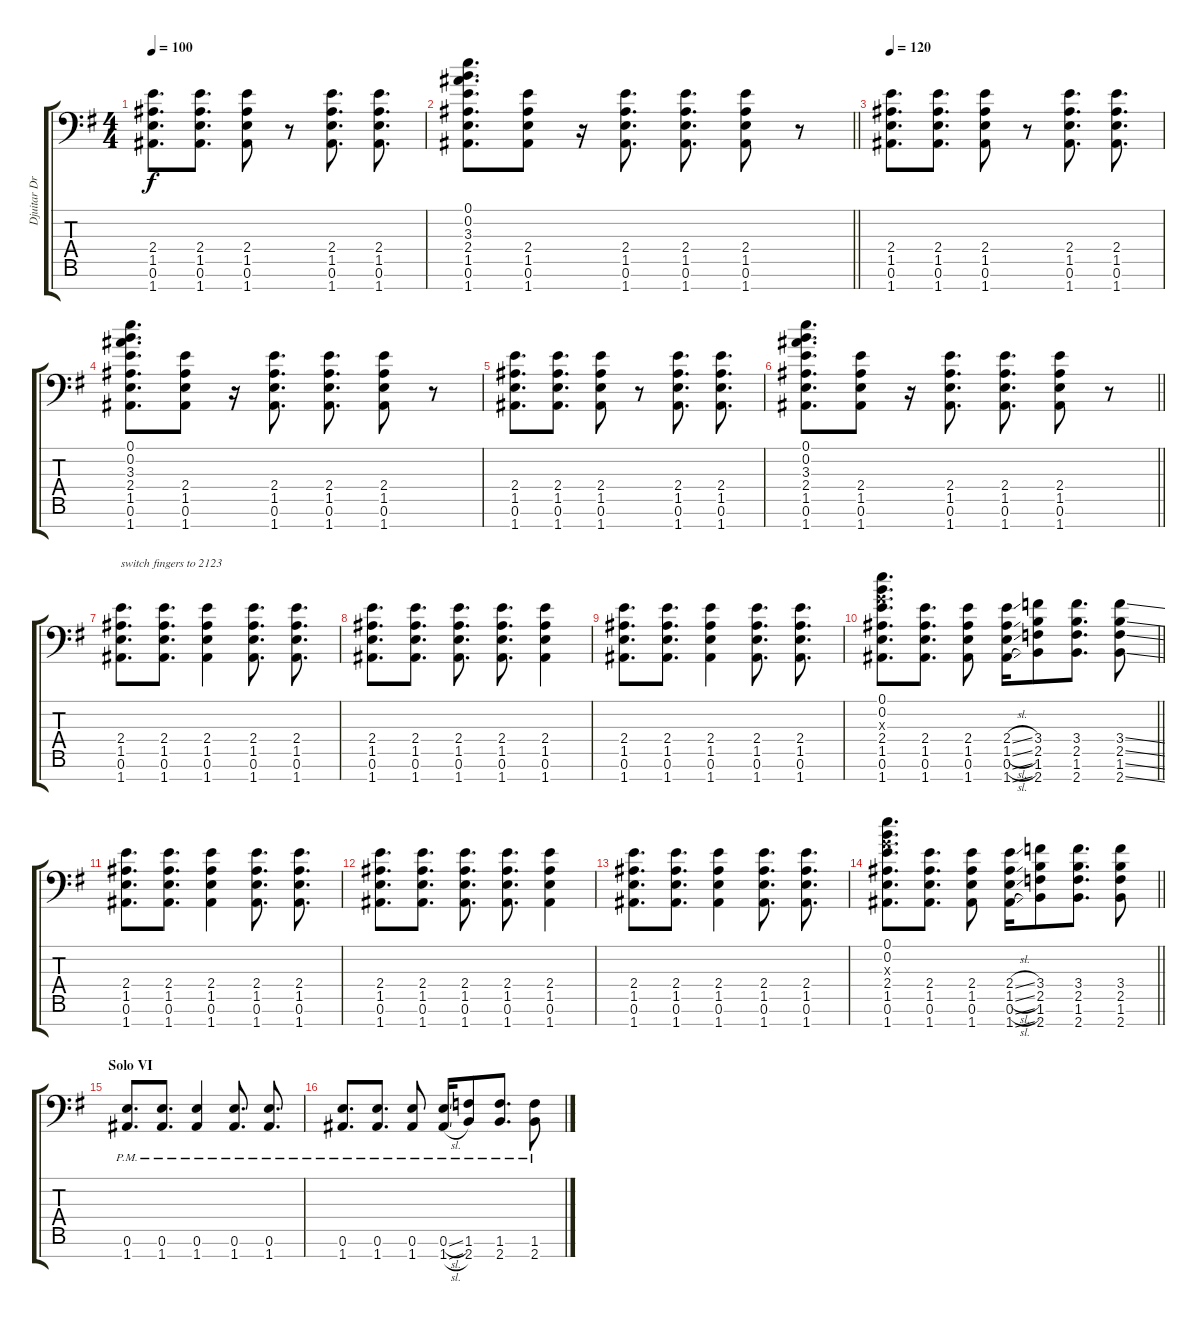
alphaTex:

\track ("Djuitar Dropped A" "Djuitar Dr") {instrument distortionguitar}
\staff {score tabs}
\tuning (E4 B3 G3 D3 A2 E2 A1) {hide}
\ts (4 4)
\tempo 100
\clef f4
\ks eminor
(2.4 1.5 0.6 1.7).8{d dy f} (2.4 1.5 0.6 1.7).8{d} (2.4 1.5 0.6 1.7).8 r.8 (2.4 1.5 0.6 1.7).8{d} (2.4 1.5 0.6 1.7).8{d} |
\barLineRight lightlight
(0.1 0.2 3.3 2.4 1.5 0.6 1.7).8{d} (2.4 1.5 0.6 1.7).8 r.16 (2.4 1.5 0.6 1.7).8{d} (2.4 1.5 0.6 1.7).8{d} (2.4 1.5 0.6 1.7).8 r.8 |
\tempo 120
(2.4 1.5 0.6 1.7).8{d} (2.4 1.5 0.6 1.7).8{d} (2.4 1.5 0.6 1.7).8 r.8 (2.4 1.5 0.6 1.7).8{d} (2.4 1.5 0.6 1.7).8{d} |
(0.1 0.2 3.3 2.4 1.5 0.6 1.7).8{d} (2.4 1.5 0.6 1.7).8 r.16 (2.4 1.5 0.6 1.7).8{d} (2.4 1.5 0.6 1.7).8{d} (2.4 1.5 0.6 1.7).8 r.8 |
(2.4 1.5 0.6 1.7).8{d} (2.4 1.5 0.6 1.7).8{d} (2.4 1.5 0.6 1.7).8 r.8 (2.4 1.5 0.6 1.7).8{d} (2.4 1.5 0.6 1.7).8{d} |
\barLineRight lightlight
(0.1 0.2 3.3 2.4 1.5 0.6 1.7).8{d} (2.4 1.5 0.6 1.7).8 r.16 (2.4 1.5 0.6 1.7).8{d} (2.4 1.5 0.6 1.7).8{d} (2.4 1.5 0.6 1.7).8 r.8 |
\section ("" "")
(2.4 1.5 0.6 1.7).8{d txt "switch fingers to 2123"} (2.4 1.5 0.6 1.7).8{d} (2.4 1.5 0.6 1.7).4 (2.4 1.5 0.6 1.7).8{d} (2.4 1.5 0.6 1.7).8{d} |
(2.4 1.5 0.6 1.7).8{d} (2.4 1.5 0.6 1.7).8{d} (2.4 1.5 0.6 1.7).8{d} (2.4 1.5 0.6 1.7).8{d} (2.4 1.5 0.6 1.7).4 |
(2.4 1.5 0.6 1.7).8{d} (2.4 1.5 0.6 1.7).8{d} (2.4 1.5 0.6 1.7).4 (2.4 1.5 0.6 1.7).8{d} (2.4 1.5 0.6 1.7).8{d} |
\barLineRight lightlight
(0.1 0.2 0.3{x} 2.4 1.5 0.6 1.7).8{d} (2.4 1.5 0.6 1.7).8{d} (2.4 1.5 0.6 1.7).8 (2.4{sl} 1.5{sl} 0.6{sl} 1.7{sl}).16 (3.4 2.5 1.6 2.7).8 (3.4 2.5 1.6 2.7).8{d} (3.4{ss} 2.5{ss} 1.6{ss} 2.7{ss}).8 |
(2.4 1.5 0.6 1.7).8{d} (2.4 1.5 0.6 1.7).8{d} (2.4 1.5 0.6 1.7).4 (2.4 1.5 0.6 1.7).8{d} (2.4 1.5 0.6 1.7).8{d} |
(2.4 1.5 0.6 1.7).8{d} (2.4 1.5 0.6 1.7).8{d} (2.4 1.5 0.6 1.7).8{d} (2.4 1.5 0.6 1.7).8{d} (2.4 1.5 0.6 1.7).4 |
(2.4 1.5 0.6 1.7).8{d} (2.4 1.5 0.6 1.7).8{d} (2.4 1.5 0.6 1.7).4 (2.4 1.5 0.6 1.7).8{d} (2.4 1.5 0.6 1.7).8{d} |
\barLineRight lightlight
(0.1 0.2 0.3{x} 2.4 1.5 0.6 1.7).8{d} (2.4 1.5 0.6 1.7).8{d} (2.4 1.5 0.6 1.7).8 (2.4{sl} 1.5{sl} 0.6{sl} 1.7{sl}).16 (3.4 2.5 1.6 2.7).8 (3.4 2.5 1.6 2.7).8{d} (3.4 2.5 1.6 2.7).8 |
\section ("" "Solo VI")
(0.6{pm} 1.7{pm}).8{d} (0.6{pm} 1.7{pm}).8{d} (0.6{pm} 1.7{pm}).4 (0.6{pm} 1.7{pm}).8{d} (0.6{pm} 1.7{pm}).8{d} |
(0.6{pm} 1.7{pm}).8{d} (0.6{pm} 1.7{pm}).8{d} (0.6{pm} 1.7{pm}).8 (0.6{sl pm} 1.7{sl pm}).16 (1.6{pm} 2.7{pm}).8 (1.6{pm} 2.7{pm}).8{d} (1.6{ss pm} 2.7{ss pm}).8
